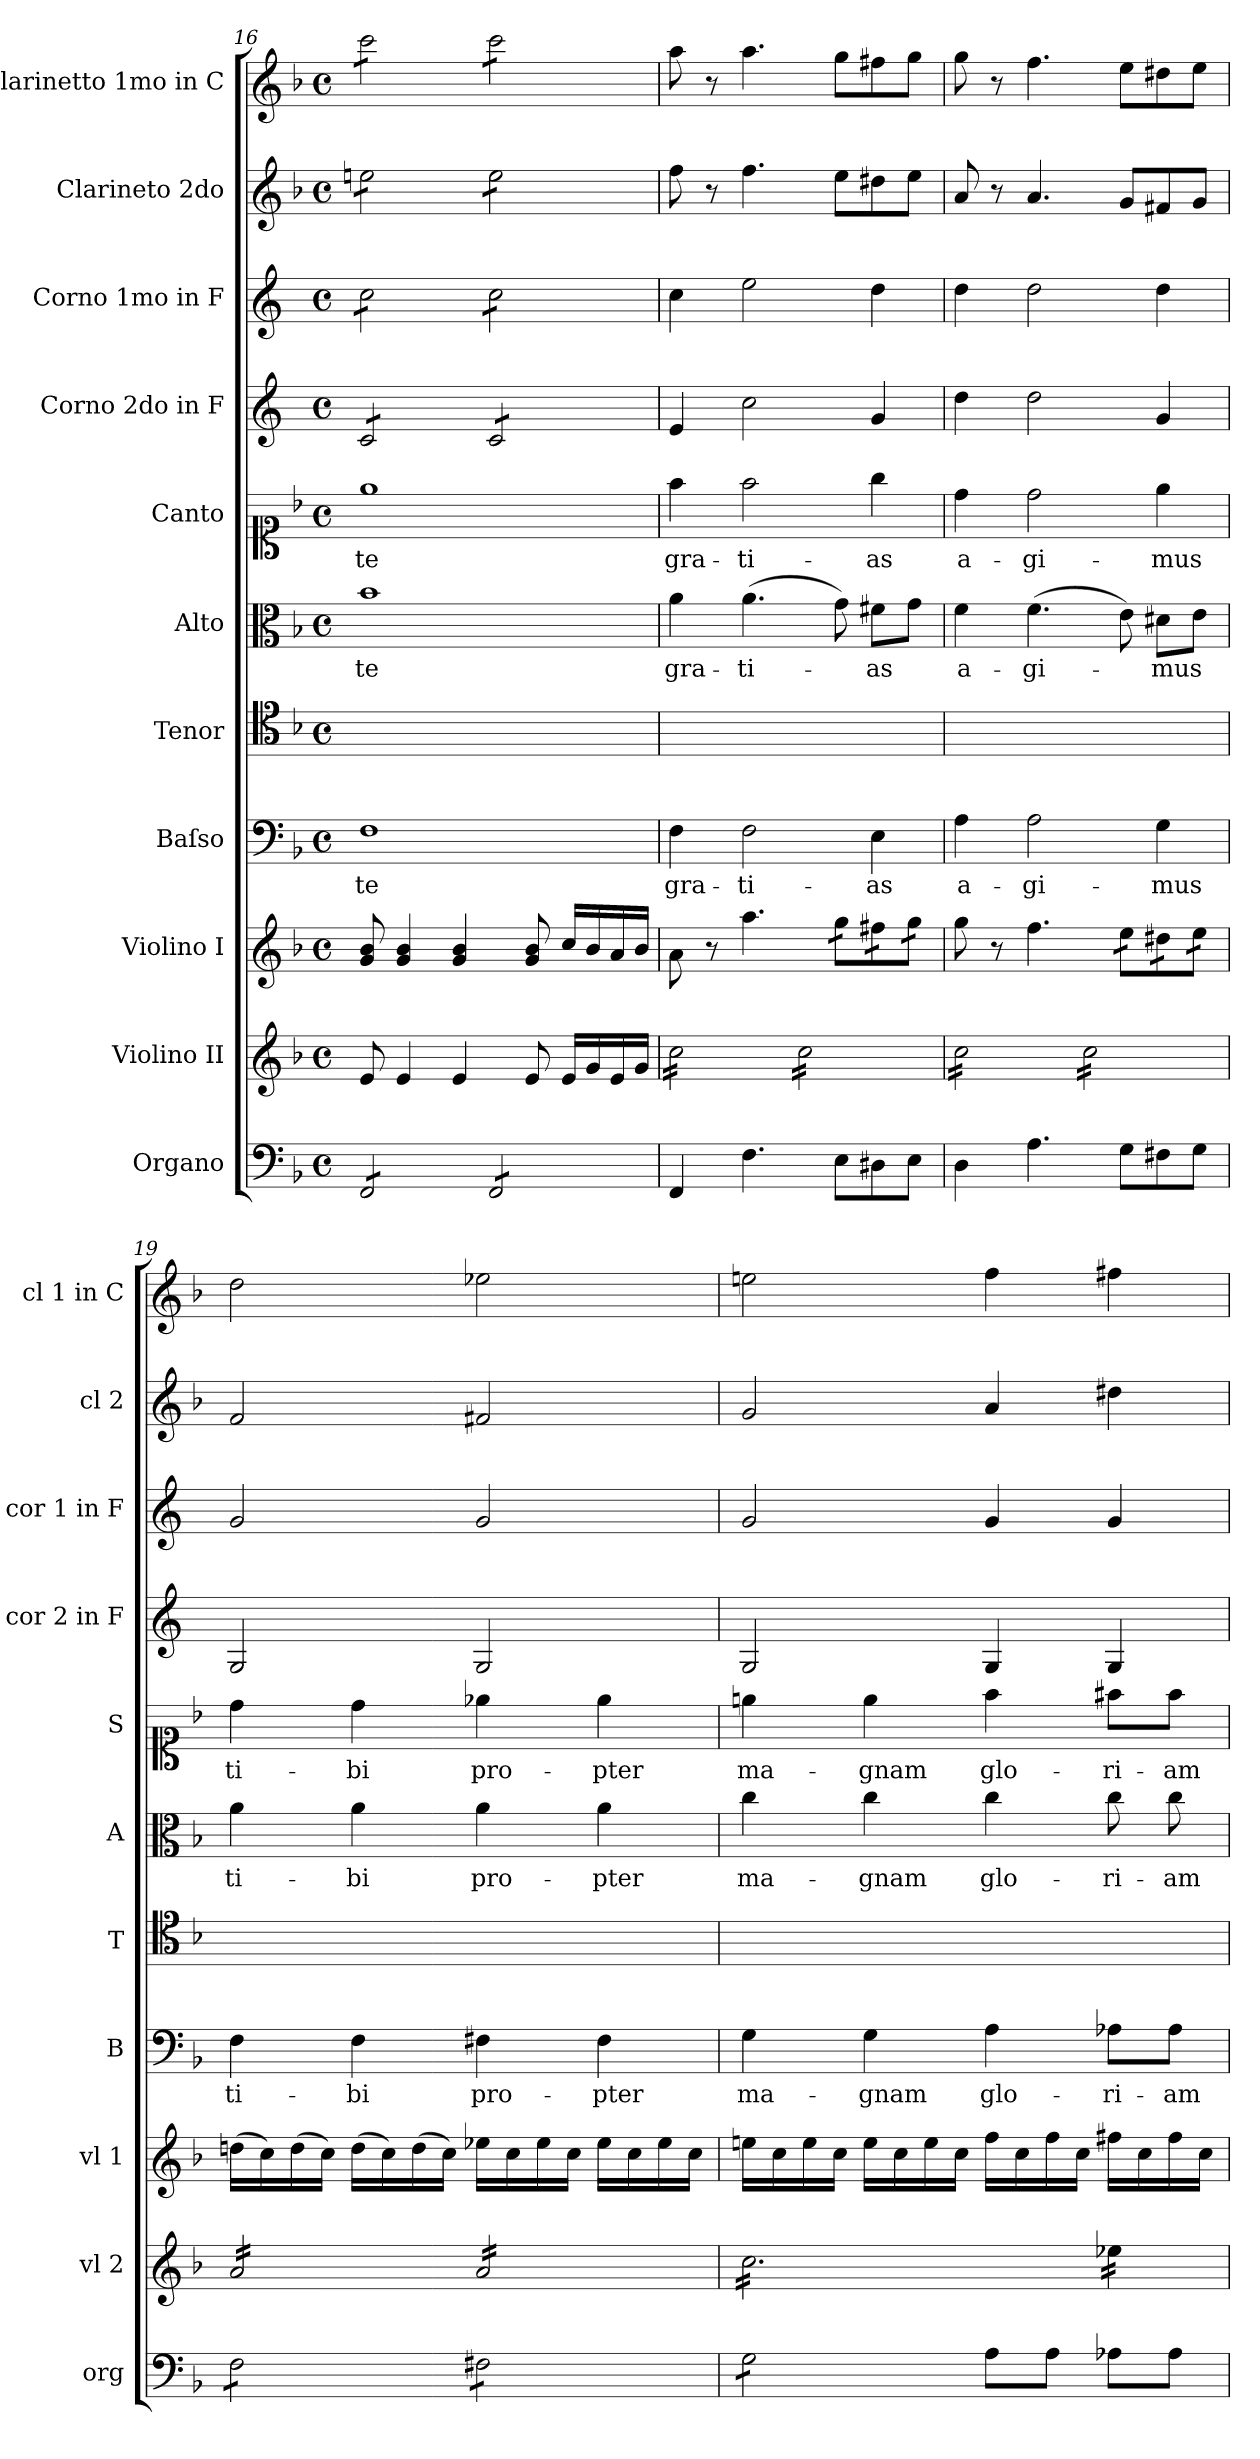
**kern	**kern	**kern	**kern	**text	**kern	**kern	**text	**kern	**text	**kern	**kern	**kern	**kern
*part11	*part10	*part9	*part8	*part8	*part7	*part6	*part6	*part5	*part5	*part4	*part3	*part2	*part1
*staff11	*staff10	*staff9	*staff8	*staff8	*staff7	*staff6	*staff6	*staff5	*staff5	*staff4	*staff3	*staff2	*staff1
*I"Organo	*I"Violino II	*I"Violino I	*I"Baſso	*	*I"Tenor	*I"Alto	*	*I"Canto	*	*I"Corno 2do in F	*I"Corno 1mo in F	*I"Clarineto 2do	*I"Clarinetto 1mo in C
*I'org	*I'vl 2	*I'vl 1	*I'B	*	*I'T	*I'A	*	*I'S	*	*I'cor 2 in F	*I'cor 1 in F	*I'cl 2	*I'cl 1 in C
*clefF4	*clefG2	*clefG2	*clefF4	*	*clefC4	*clefC3	*	*clefC1	*	*clefG2	*clefG2	*clefG2	*clefG2
*	*	*	*	*	*	*	*	*	*	*ITrd4c7	*ITrd4c7	*	*
*k[b-]	*k[b-]	*k[b-]	*k[b-]	*	*k[b-]	*k[b-]	*	*k[b-]	*	*k[b-]	*k[b-]	*k[b-]	*k[b-]
*F:	*F:	*F:	*F:	*	*F:	*F:	*	*F:	*	*	*	*F:	*F:
*M4/4	*M4/4	*M4/4	*M4/4	*	*M4/4	*M4/4	*	*M4/4	*	*M4/4	*M4/4	*M4/4	*M4/4
*met(c)	*met(c)	*met(c)	*met(c)	*	*met(c)	*met(c)	*	*met(c)	*	*met(c)	*met(c)	*met(c)	*met(c)
=16	=16	=16	=16	=16	=16	=16	=16	=16	=16	=16	=16	=16	=16
*tremolo	*	*	*	*	*	*	*	*	*	*	*	*	*
*	*	*	*	*	*	*	*	*	*	*tremolo	*	*	*
*	*	*	*	*	*	*	*	*	*	*	*tremolo	*	*
*	*	*	*	*	*	*	*	*	*	*	*	*tremolo	*
*	*	*	*	*	*	*	*	*	*	*	*	*	*tremolo
8FF/L	8e/	8g/ 8b-/	1F	te	1ryy	1b-	te	1ee	te	8F/L	8f\L	8een\L	8ccc\L
8FF/	4e/	4g/ 4b-/	.	.	.	.	.	.	.	8F/	8f\	8een\	8ccc\
8FF/	.	.	.	.	.	.	.	.	.	8F/	8f\	8een\	8ccc\
8FF/J	4e/	4g/ 4b-/	.	.	.	.	.	.	.	8F/J	8f\J	8een\J	8ccc\J
8FF/L	.	.	.	.	.	.	.	.	.	8F/L	8f\L	8ee\L	8ccc\L
8FF/	8e/	8g/ 8b-/	.	.	.	.	.	.	.	8F/	8f\	8ee\	8ccc\
8FF/	16e/LL	16cc/LL	.	.	.	.	.	.	.	8F/	8f\	8ee\	8ccc\
.	16g/	16b-/	.	.	.	.	.	.	.	.	.	.	.
8FF/J	16e/	16a/	.	.	.	.	.	.	.	8F/J	8f\J	8ee\J	8ccc\J
*	*	*	*	*	*	*	*	*	*	*	*	*	*Xtremolo
*	*	*	*	*	*	*	*	*	*	*	*	*Xtremolo	*
*	*	*	*	*	*	*	*	*	*	*	*Xtremolo	*	*
*	*	*	*	*	*	*	*	*	*	*Xtremolo	*	*	*
*Xtremolo	*	*	*	*	*	*	*	*	*	*	*	*	*
.	16g/JJ	16b-/JJ	.	.	.	.	.	.	.	.	.	.	.
=17	=17	=17	=17	=17	=17	=17	=17	=17	=17	=17	=17	=17	=17
*	*tremolo	*	*	*	*	*	*	*	*	*	*	*	*
4FF/	16cc\LL	8a\	4F\	gra-	1ryy	4a\	gra-	4ff\	gra-	4A/	4f\	8ff\	8aa\
.	16cc\	.	.	.	.	.	.	.	.	.	.	.	.
.	16cc\	8r	.	.	.	.	.	.	.	.	.	8r	8r
.	16cc\	.	.	.	.	.	.	.	.	.	.	.	.
4.F\	16cc\	4.aa\	2F\	-ti-	.	(4.a\	-ti-	2ff\	-ti-	2f\	2a\	4.ff\	4.aa\
.	16cc\	.	.	.	.	.	.	.	.	.	.	.	.
.	16cc\	.	.	.	.	.	.	.	.	.	.	.	.
.	16cc\JJ	.	.	.	.	.	.	.	.	.	.	.	.
.	16cc\LL	.	.	.	.	.	.	.	.	.	.	.	.
.	16cc\	.	.	.	.	.	.	.	.	.	.	.	.
*	*	*tremolo	*	*	*	*	*	*	*	*	*	*	*
8E\L	16cc\	16gg\LL	.	.	.	8g\)	.	.	.	.	.	8ee\L	8gg\L
.	16cc\	16gg\	.	.	.	.	.	.	.	.	.	.	.
8D#X\	16cc\	16ff#X\	4E\	-as	.	8f#X\L	-as	4gg\	-as	4c/	4g\	8dd#X\	8ff#X\
.	16cc\	16ff#X\	.	.	.	.	.	.	.	.	.	.	.
8E\J	16cc\	16gg\	.	.	.	8g\J	.	.	.	.	.	8ee\J	8gg\J
.	16cc\JJ	16gg\JJ	.	.	.	.	.	.	.	.	.	.	.
*	*	*Xtremolo	*	*	*	*	*	*	*	*	*	*	*
=18	=18	=18	=18	=18	=18	=18	=18	=18	=18	=18	=18	=18	=18
4D\	16cc\LL	8gg\	4A\	a-	1ryy	4f\	a-	4dd\	a-	4g\	4g\	8a/	8gg\
.	16cc\	.	.	.	.	.	.	.	.	.	.	.	.
.	16cc\	8r	.	.	.	.	.	.	.	.	.	8r	8r
.	16cc\	.	.	.	.	.	.	.	.	.	.	.	.
4.A\	16cc\	4.ff\	2A\	-gi-	.	(4.f\	-gi-	2dd\	-gi-	2g\	2g\	4.a/	4.ff\
.	16cc\	.	.	.	.	.	.	.	.	.	.	.	.
.	16cc\	.	.	.	.	.	.	.	.	.	.	.	.
.	16cc\JJ	.	.	.	.	.	.	.	.	.	.	.	.
.	16cc\LL	.	.	.	.	.	.	.	.	.	.	.	.
.	16cc\	.	.	.	.	.	.	.	.	.	.	.	.
*	*	*tremolo	*	*	*	*	*	*	*	*	*	*	*
8G\L	16cc\	16ee\LL	.	.	.	8e\)	.	.	.	.	.	8g/L	8ee\L
.	16cc\	16ee\	.	.	.	.	.	.	.	.	.	.	.
8F#X\	16cc\	16dd#X\	4G\	-mus	.	8d#X\L	-mus	4ee\	-mus	4c/	4g\	8f#X/	8dd#X\
.	16cc\	16dd#X\	.	.	.	.	.	.	.	.	.	.	.
8G\J	16cc\	16ee\	.	.	.	8e\J	.	.	.	.	.	8g/J	8ee\J
.	16cc\JJ	16ee\JJ	.	.	.	.	.	.	.	.	.	.	.
*	*	*Xtremolo	*	*	*	*	*	*	*	*	*	*	*
=19	=19	=19	=19	=19	=19	=19	=19	=19	=19	=19	=19	=19	=19
*tremolo	*	*	*	*	*	*	*	*	*	*	*	*	*
8F\L	16a/LL	(16ddn\LL	4F\	ti-	1ryy	4a\	ti-	4dd\	ti-	2C/	2c/	2f/	2dd\
.	16a/	16cc\)	.	.	.	.	.	.	.	.	.	.	.
8F\	16a/	(16dd\	.	.	.	.	.	.	.	.	.	.	.
.	16a/	16cc\JJ)	.	.	.	.	.	.	.	.	.	.	.
8F\	16a/	(16dd\LL	4F\	-bi	.	4a\	-bi	4dd\	-bi	.	.	.	.
.	16a/	16cc\)	.	.	.	.	.	.	.	.	.	.	.
8F\J	16a/	(16dd\	.	.	.	.	.	.	.	.	.	.	.
.	16a/JJ	16cc\JJ)	.	.	.	.	.	.	.	.	.	.	.
8F#X\L	16a/LL	16ee-X\LL	4F#X\	pro-	.	4a\	pro-	4ee-X\	pro-	2C/	2c/	2f#X/	2ee-X\
.	16a/	16cc\	.	.	.	.	.	.	.	.	.	.	.
8F#X\	16a/	16ee-\	.	.	.	.	.	.	.	.	.	.	.
.	16a/	16cc\JJ	.	.	.	.	.	.	.	.	.	.	.
8F#X\	16a/	16ee-\LL	4F#\	-pter	.	4a\	-pter	4ee-\	-pter	.	.	.	.
.	16a/	16cc\	.	.	.	.	.	.	.	.	.	.	.
8F#X\J	16a/	16ee-\	.	.	.	.	.	.	.	.	.	.	.
.	16a/JJ	16cc\JJ	.	.	.	.	.	.	.	.	.	.	.
=20	=20	=20	=20	=20	=20	=20	=20	=20	=20	=20	=20	=20	=20
8G\L	16cc\LL	16een\LL	4G\	ma-	1ryy	4cc\	ma-	4een\	ma-	2C/	2c/	2g/	2een\
.	16cc\	16cc\	.	.	.	.	.	.	.	.	.	.	.
8G\	16cc\	16ee\	.	.	.	.	.	.	.	.	.	.	.
.	16cc\	16cc\JJ	.	.	.	.	.	.	.	.	.	.	.
8G\	16cc\	16ee\LL	4G\	-gnam	.	4cc\	-gnam	4ee\	-gnam	.	.	.	.
.	16cc\	16cc\	.	.	.	.	.	.	.	.	.	.	.
8G\J	16cc\	16ee\	.	.	.	.	.	.	.	.	.	.	.
*Xtremolo	*	*	*	*	*	*	*	*	*	*	*	*	*
.	16cc\	16cc\JJ	.	.	.	.	.	.	.	.	.	.	.
8A\L	16cc\	16ff\LL	4A\	glo-	.	4cc\	glo-	4ff\	glo-	4C/	4c/	4a/	4ff\
.	16cc\	16cc\	.	.	.	.	.	.	.	.	.	.	.
8A\J	16cc\	16ff\	.	.	.	.	.	.	.	.	.	.	.
.	16cc\JJ	16cc\JJ	.	.	.	.	.	.	.	.	.	.	.
8A-X\L	16ee-X\LL	16ff#X\LL	8A-X\L	-ri-	.	8cc\	-ri-	8ff#X\L	-ri-	4C/	4c/	4dd#X\	4ff#X\
.	16ee-X\	16cc\	.	.	.	.	.	.	.	.	.	.	.
8A-\J	16ee-X\	16ff#\	8A-\J	-am	.	8cc\	-am	8ff#\J	-am	.	.	.	.
.	16ee-X\JJ	16cc\JJ	.	.	.	.	.	.	.	.	.	.	.
*	*Xtremolo	*	*	*	*	*	*	*	*	*	*	*	*
=	=	=	=	=	=	=	=	=	=	=	=	=	=
*-	*-	*-	*-	*-	*-	*-	*-	*-	*-	*-	*-	*-	*-
